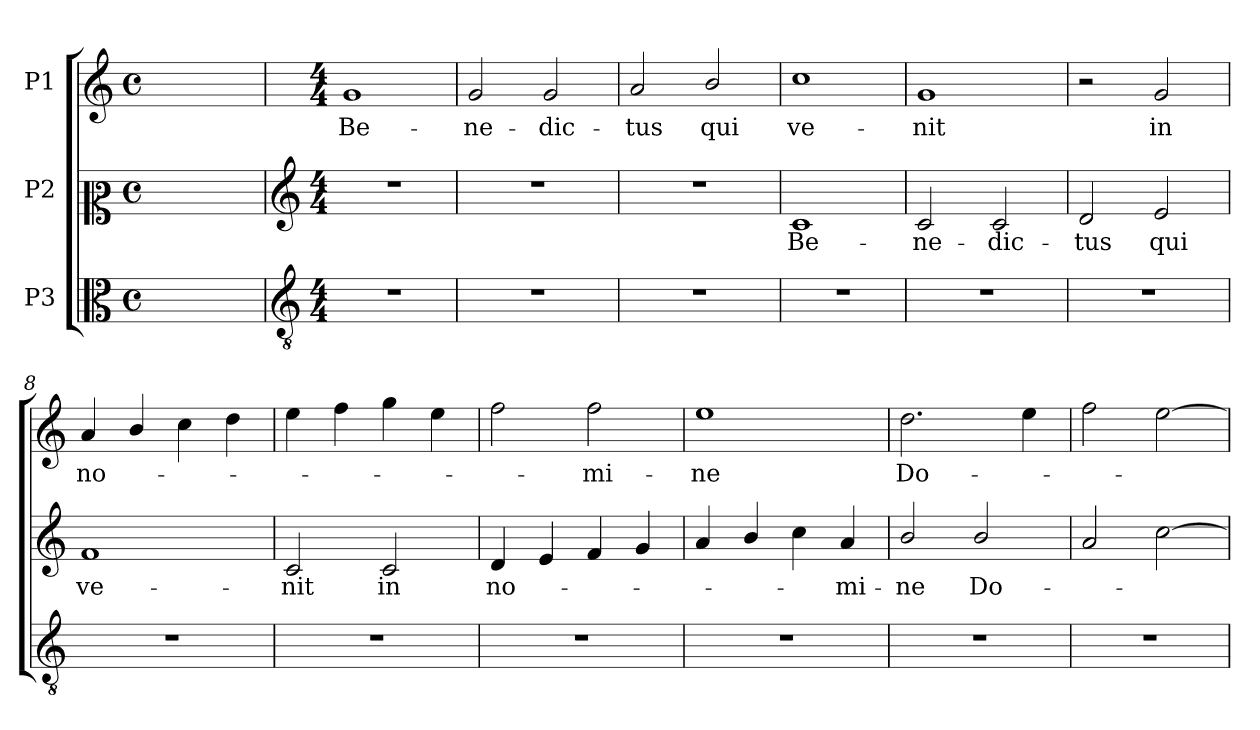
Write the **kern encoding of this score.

**kern	**kern	**text	**kern	**text
*part3	*part2	*part2	*part1	*part1
*staff3	*staff2	*staff2	*staff1	*staff1
*I"P3	*I"P2	*	*I"P1	*
!!LO:PB:g=z
*clefC3	*clefC2	*	*clefG2	*
*ITrd7c12	*	*	*	*
*k[]	*k[]	*	*k[]	*
*C:	*C:	*	*C:	*
*M4/4	*M4/4	*	*M4/4	*
*met(c)	*met(c)	*	*met(c)	*
=1	=1	=1	=1	=1
1ryy	1ryy	.	1ryy	.
=2	=2	=2	=2	=2
*clefGv2	*clefG2	*	*	*
*M4/4	*M4/4	*	*M4/4	*
!	!	!	!	!LO:LY:b:color=#000000
1r	1r	.	1gi	Be-
=3	=3	=3	=3	=3
!	!	!	!	!LO:LY:b:color=#000000
1r	1r	.	2gi/	-ne-
!	!	!	!	!LO:LY:b:color=#000000
.	.	.	2gi/	-dic-
=4	=4	=4	=4	=4
!	!	!	!	!LO:LY:b:color=#000000
1r	1r	.	2ai/	-tus
!	!	!	!	!LO:LY:b:color=#000000
.	.	.	2bi/	qui
=5	=5	=5	=5	=5
!	!	!LO:LY:b:color=#000000	!	!
!	!	!	!	!LO:LY:b:color=#000000
1r	1ci	Be-	1cci	ve-
=6	=6	=6	=6	=6
!	!	!LO:LY:b:color=#000000	!	!
!	!	!	!	!LO:LY:b:color=#000000
1r	2ci/	-ne-	1gi	-nit
!	!	!LO:LY:b:color=#000000	!	!
.	2ci/	-dic-	.	.
=7	=7	=7	=7	=7
!	!	!LO:LY:b:color=#000000	!	!
1r	2di/	-tus	2r	.
!	!	!LO:LY:b:color=#000000	!	!
!	!	!	!	!LO:LY:b:color=#000000
.	2ei/	qui	2gi/	in
!!LO:LB:g=z
=8	=8	=8	=8	=8
!	!	!LO:LY:b:color=#000000	!	!
!	!	!	!	!LO:LY:b:color=#000000
1r	1fi	ve-	4ai/	no-
.	.	.	4bi/	.
.	.	.	4cci\	.
.	.	.	4ddi\	.
=9	=9	=9	=9	=9
!	!	!LO:LY:b:color=#000000	!	!
1r	2ci/	-nit	4eei\	.
.	.	.	4ffi\	.
!	!	!LO:LY:b:color=#000000	!	!
.	2ci/	in	4ggi\	.
.	.	.	4eei\	.
=10	=10	=10	=10	=10
!	!	!LO:LY:b:color=#000000	!	!
1r	4di/	no-	2ffi\	.
.	4ei/	.	.	.
!	!	!	!	!LO:LY:b:color=#000000
.	4fi/	.	2ffi\	-mi-
.	4gi/	.	.	.
=11	=11	=11	=11	=11
!	!	!	!	!LO:LY:b:color=#000000
1r	4ai/	.	1eei	-ne
.	4bi/	.	.	.
.	4cci\	.	.	.
!	!	!LO:LY:b:color=#000000	!	!
.	4ai/	-mi-	.	.
=12	=12	=12	=12	=12
!	!	!LO:LY:b:color=#000000	!	!
!	!	!	!	!LO:LY:b:color=#000000
1r	2bi/	-ne	2.ddi\	Do-
!	!	!LO:LY:b:color=#000000	!	!
.	2bi/	Do-	.	.
.	.	.	4eei\	.
=13	=13	=13	=13	=13
1r	2ai/	.	2ffi\	.
.	[2cci\	.	[2eei\	.
=	=	=	=	=
*-	*-	*-	*-	*-
